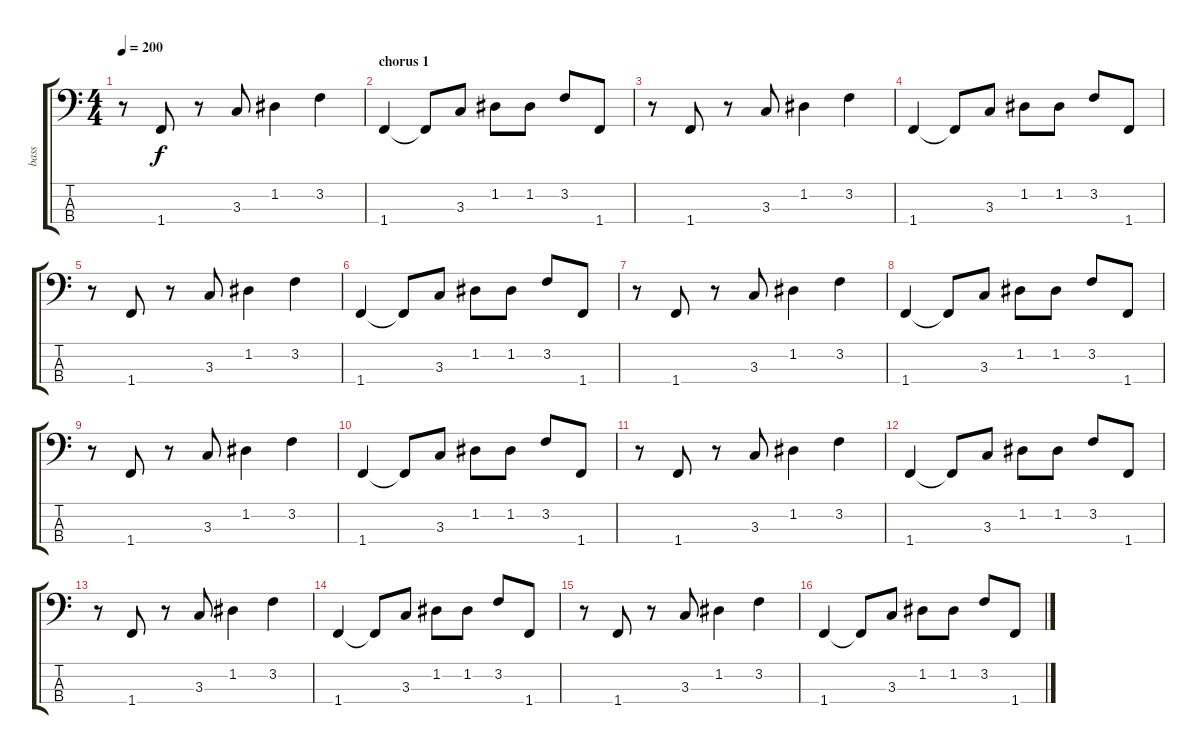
\track ("bass" "bass") {instrument fretlessbass}
\staff {score tabs}
\tuning (G2 D2 A1 E1) {hide}
\ts (4 4)
\tempo 200
\clef f4
\ks c
r.8{dy f} 1.4.8 r.8 3.3.8 1.2.4 3.2.4 |
\section ("" "chorus 1")
1.4.4 1.4{t}.8 3.3.8 1.2.8 1.2.8 3.2.8 1.4.8 |
r.8 1.4.8 r.8 3.3.8 1.2.4 3.2.4 |
1.4.4 1.4{t}.8 3.3.8 1.2.8 1.2.8 3.2.8 1.4.8 |
r.8 1.4.8 r.8 3.3.8 1.2.4 3.2.4 |
1.4.4 1.4{t}.8 3.3.8 1.2.8 1.2.8 3.2.8 1.4.8 |
r.8 1.4.8 r.8 3.3.8 1.2.4 3.2.4 |
1.4.4 1.4{t}.8 3.3.8 1.2.8 1.2.8 3.2.8 1.4.8 |
r.8 1.4.8 r.8 3.3.8 1.2.4 3.2.4 |
1.4.4 1.4{t}.8 3.3.8 1.2.8 1.2.8 3.2.8 1.4.8 |
r.8 1.4.8 r.8 3.3.8 1.2.4 3.2.4 |
1.4.4 1.4{t}.8 3.3.8 1.2.8 1.2.8 3.2.8 1.4.8 |
r.8 1.4.8 r.8 3.3.8 1.2.4 3.2.4 |
1.4.4 1.4{t}.8 3.3.8 1.2.8 1.2.8 3.2.8 1.4.8 |
r.8 1.4.8 r.8 3.3.8 1.2.4 3.2.4 |
1.4.4 1.4{t}.8 3.3.8 1.2.8 1.2.8 3.2.8 1.4.8
